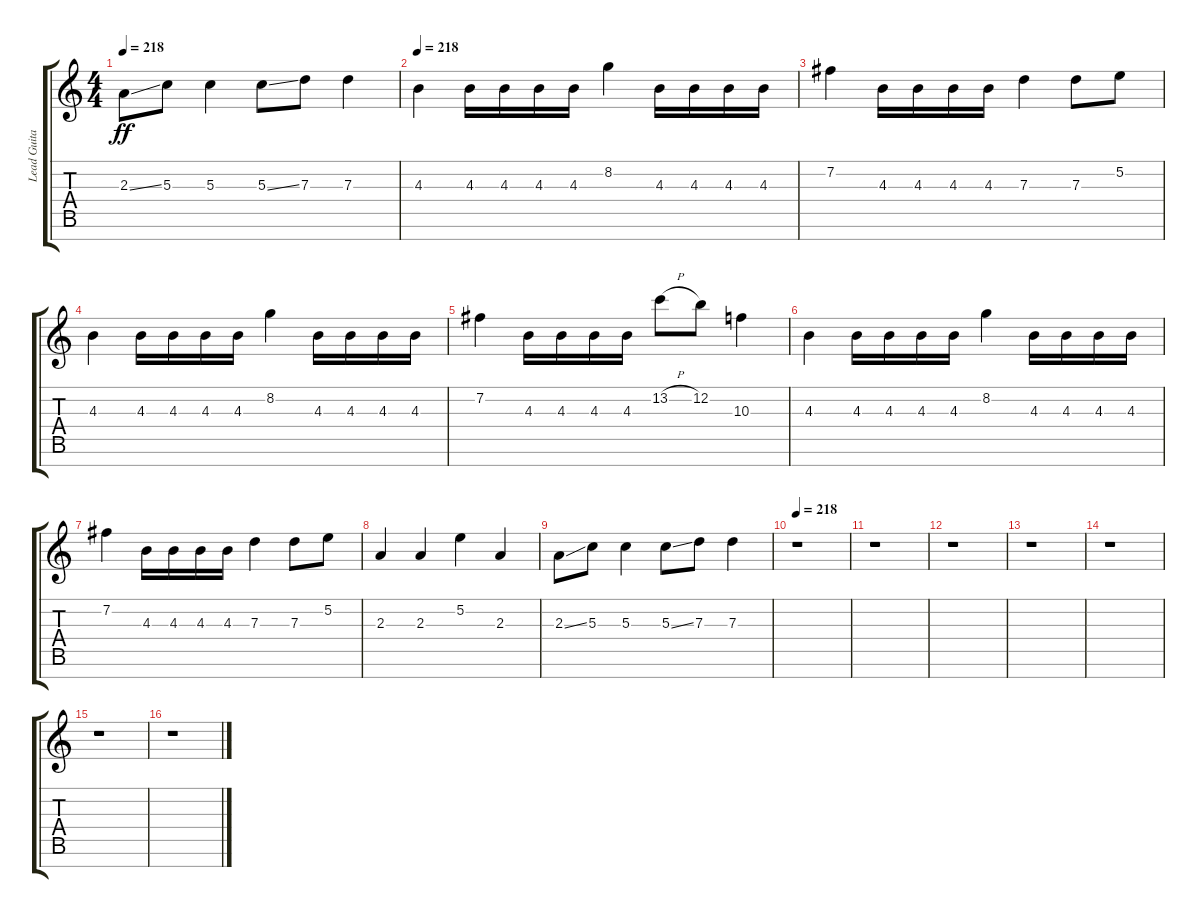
\track ("Lead Guitar" "Lead Guita") {instrument distortionguitar}
\staff {score tabs}
\tuning (E4 B3 G3 D3 A2 E2 B1) {hide}
\ts (4 4)
\tempo 218
\clef g2
\ks c
2.3{ss}.8{dy ff} 5.3.8 5.3.4 5.3{ss}.8 7.3.8 7.3.4 |
\tempo 218
4.3.4 4.3.16 4.3.16 4.3.16 4.3.16 8.2.4 4.3.16 4.3.16 4.3.16 4.3.16 |
7.2.4 4.3.16 4.3.16 4.3.16 4.3.16 7.3.4 7.3.8 5.2.8 |
4.3.4 4.3.16 4.3.16 4.3.16 4.3.16 8.2.4 4.3.16 4.3.16 4.3.16 4.3.16 |
7.2.4 4.3.16 4.3.16 4.3.16 4.3.16 13.2{h}.8 12.2.8 10.3.4 |
4.3.4 4.3.16 4.3.16 4.3.16 4.3.16 8.2.4 4.3.16 4.3.16 4.3.16 4.3.16 |
7.2.4 4.3.16 4.3.16 4.3.16 4.3.16 7.3.4 7.3.8 5.2.8 |
2.3.4 2.3.4 5.2.4 2.3.4 |
2.3{ss}.8 5.3.8 5.3.4 5.3{ss}.8 7.3.8 7.3.4 |
\tempo 218
r.1 |
r.1 |
r.1 |
r.1 |
r.1 |
r.1 |
r.1
